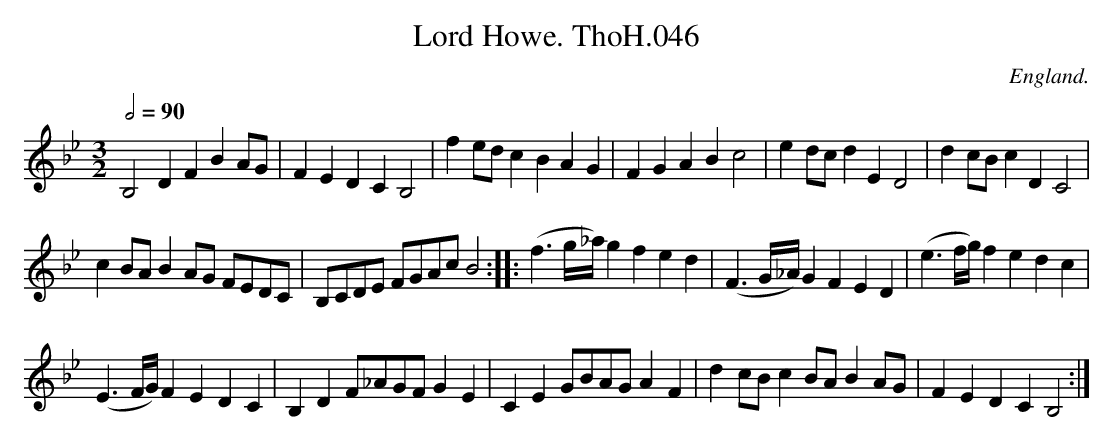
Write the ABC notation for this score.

X:1
T:Lord Howe. ThoH.046
Q:1/2=90
M:3/2
L:1/8
O:England.
K:Bb
B,4D2F2B2AG|F2E2D2C2B,4|f2edc2B2A2G2|F2G2A2B2c4|e2dcd2E2D4|d2cBc2D2C4|
c2BAB2AG FEDC|B,CDE FGAcB4:||:(f3g/_a/)g2f2e2d2|(F3G/_A/)G2F2E2D2|(e3f/g/)f2e2d2c2|
(E3F/G/)F2E2D2C2|B,2D2F_AGFG2E2|C2E2 GBAG A2F2|d2cBc2BAB2AG|F2E2D2C2B,4:|
